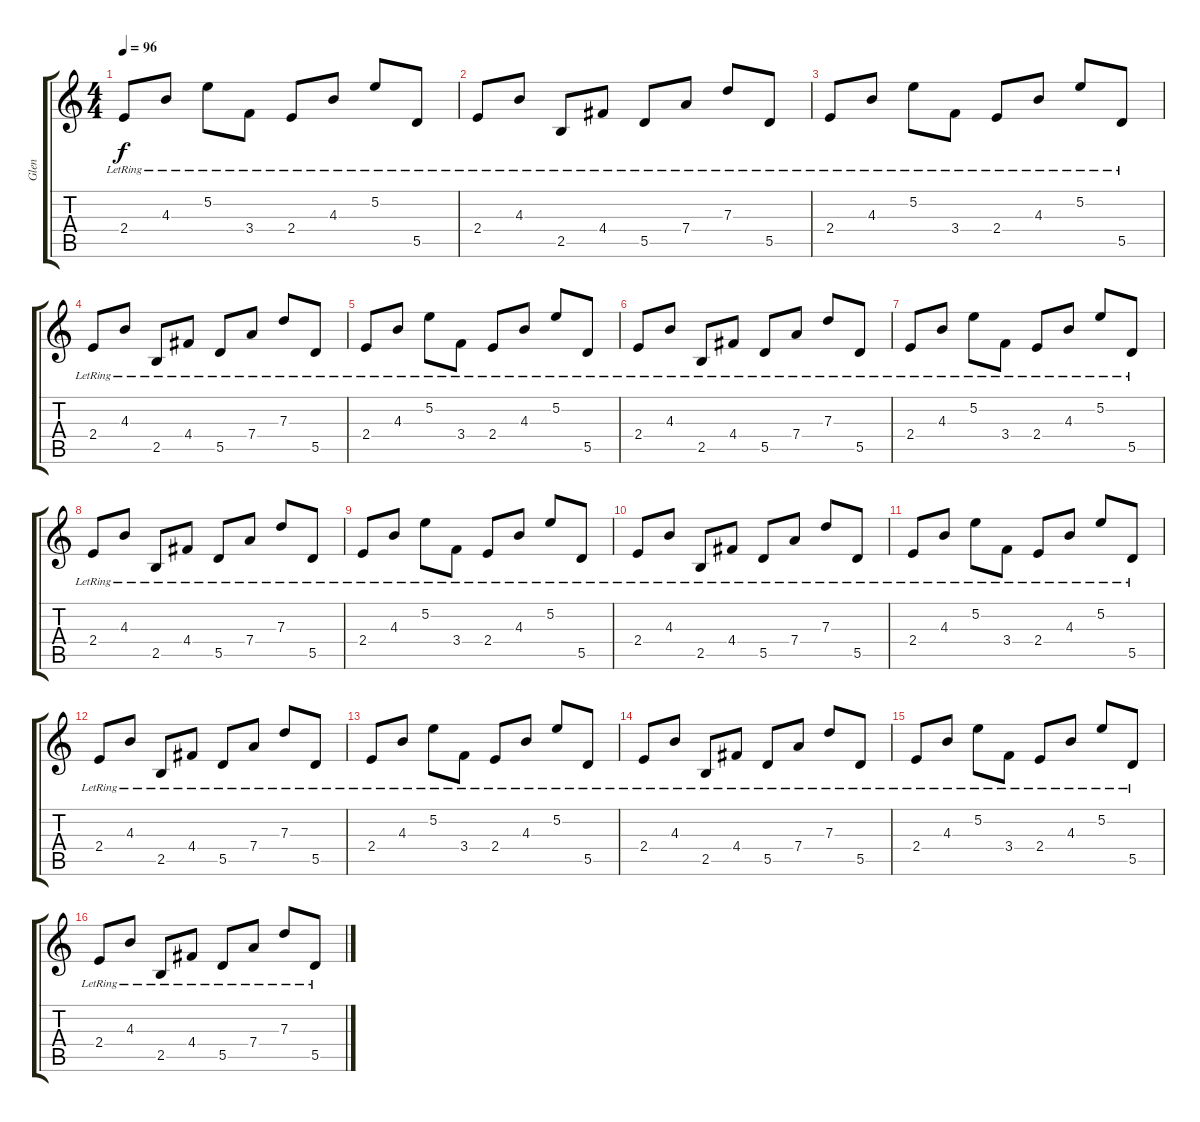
\track ("Glen" "Glen") {instrument distortionguitar}
\staff {score tabs}
\tuning (E4 B3 G3 D3 A2 E2) {hide}
\ts (4 4)
\tempo 96
\clef g2
\ks c
2.4{lr}.8{dy f volume 13 instrument acousticguitarsteel} 4.3{lr}.8 5.2{lr}.8 3.4{lr}.8 2.4{lr}.8 4.3{lr}.8 5.2{lr}.8 5.5{lr}.8 |
2.4{lr}.8 4.3{lr}.8 2.5{lr}.8 4.4{lr}.8 5.5{lr}.8 7.4{lr}.8 7.3{lr}.8 5.5{lr}.8 |
2.4{lr}.8{volume 13 instrument acousticguitarsteel} 4.3{lr}.8 5.2{lr}.8 3.4{lr}.8 2.4{lr}.8 4.3{lr}.8 5.2{lr}.8 5.5{lr}.8 |
2.4{lr}.8 4.3{lr}.8 2.5{lr}.8 4.4{lr}.8 5.5{lr}.8 7.4{lr}.8 7.3{lr}.8 5.5{lr}.8 |
2.4{lr}.8{volume 13 instrument acousticguitarsteel} 4.3{lr}.8 5.2{lr}.8 3.4{lr}.8 2.4{lr}.8 4.3{lr}.8 5.2{lr}.8 5.5{lr}.8 |
2.4{lr}.8 4.3{lr}.8 2.5{lr}.8 4.4{lr}.8 5.5{lr}.8 7.4{lr}.8 7.3{lr}.8 5.5{lr}.8 |
2.4{lr}.8{volume 13 instrument acousticguitarsteel} 4.3{lr}.8 5.2{lr}.8 3.4{lr}.8 2.4{lr}.8 4.3{lr}.8 5.2{lr}.8 5.5{lr}.8 |
2.4{lr}.8 4.3{lr}.8 2.5{lr}.8 4.4{lr}.8 5.5{lr}.8 7.4{lr}.8 7.3{lr}.8 5.5{lr}.8 |
2.4{lr}.8{volume 13 instrument acousticguitarsteel} 4.3{lr}.8 5.2{lr}.8 3.4{lr}.8 2.4{lr}.8 4.3{lr}.8 5.2{lr}.8 5.5{lr}.8 |
2.4{lr}.8 4.3{lr}.8 2.5{lr}.8 4.4{lr}.8 5.5{lr}.8 7.4{lr}.8 7.3{lr}.8 5.5{lr}.8 |
2.4{lr}.8{volume 13 instrument acousticguitarsteel} 4.3{lr}.8 5.2{lr}.8 3.4{lr}.8 2.4{lr}.8 4.3{lr}.8 5.2{lr}.8 5.5{lr}.8 |
2.4{lr}.8 4.3{lr}.8 2.5{lr}.8 4.4{lr}.8 5.5{lr}.8 7.4{lr}.8 7.3{lr}.8 5.5{lr}.8 |
2.4{lr}.8{volume 13 instrument acousticguitarsteel} 4.3{lr}.8 5.2{lr}.8 3.4{lr}.8 2.4{lr}.8 4.3{lr}.8 5.2{lr}.8 5.5{lr}.8 |
2.4{lr}.8 4.3{lr}.8 2.5{lr}.8 4.4{lr}.8 5.5{lr}.8 7.4{lr}.8 7.3{lr}.8 5.5{lr}.8 |
2.4{lr}.8{volume 13 instrument acousticguitarsteel} 4.3{lr}.8 5.2{lr}.8 3.4{lr}.8 2.4{lr}.8 4.3{lr}.8 5.2{lr}.8 5.5{lr}.8 |
2.4{lr}.8 4.3{lr}.8 2.5{lr}.8 4.4{lr}.8 5.5{lr}.8 7.4{lr}.8 7.3{lr}.8 5.5{lr}.8
